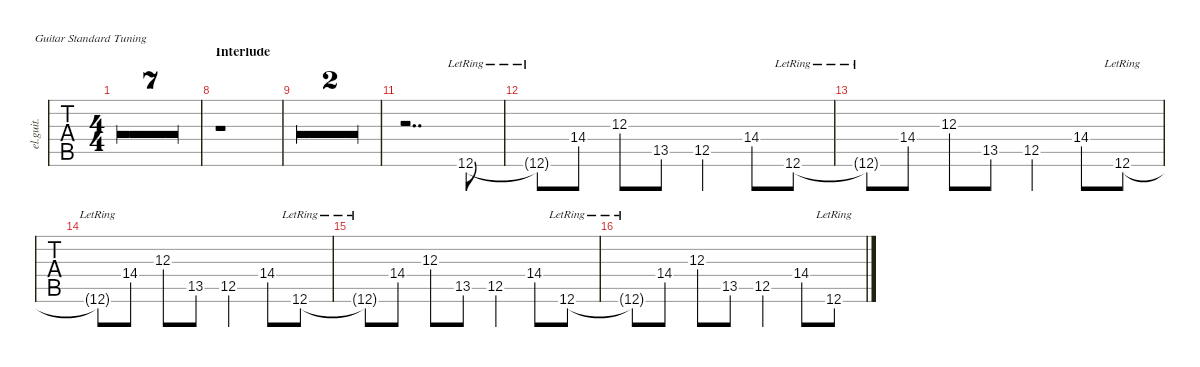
\defaultSystemsLayout 4
\hideDynamics
\bracketExtendMode nobrackets
\track ("Clean Guitar 2" "el.guit.") {defaultSystemsLayout 4 multiBarRest instrument electricguitarclean}
\staff {tabs}
\tuning (E4 B3 G3 D3 A2 E2)
\ts (4 4)
\tempo 125
\clef g2
\ks c
r.1{dy mf} |
r.1 |
r.1 |
r.1 |
r.1 |
r.1 |
r.1 |
\section ("" "Interlude")
r.1 |
r.1 |
r.1 |
r.2{dd} 12.6{lr}.8 |
12.6{lr t}.8 14.4.8 12.3.8 13.5{acc #}.8 12.5.4 14.4.8 12.6{lr}.8 |
12.6{lr t}.8 14.4.8 12.3.8 13.5{acc #}.8 12.5.4 14.4.8 12.6{lr}.8 |
12.6{lr t}.8 14.4.8 12.3.8 13.5{acc #}.8 12.5.4 14.4.8 12.6{lr}.8 |
12.6{lr t}.8 14.4.8 12.3.8 13.5{acc #}.8 12.5.4 14.4.8 12.6{lr}.8 |
12.6{lr t}.8 14.4.8 12.3.8 13.5{acc #}.8 12.5.4 14.4.8 12.6{lr}.8
